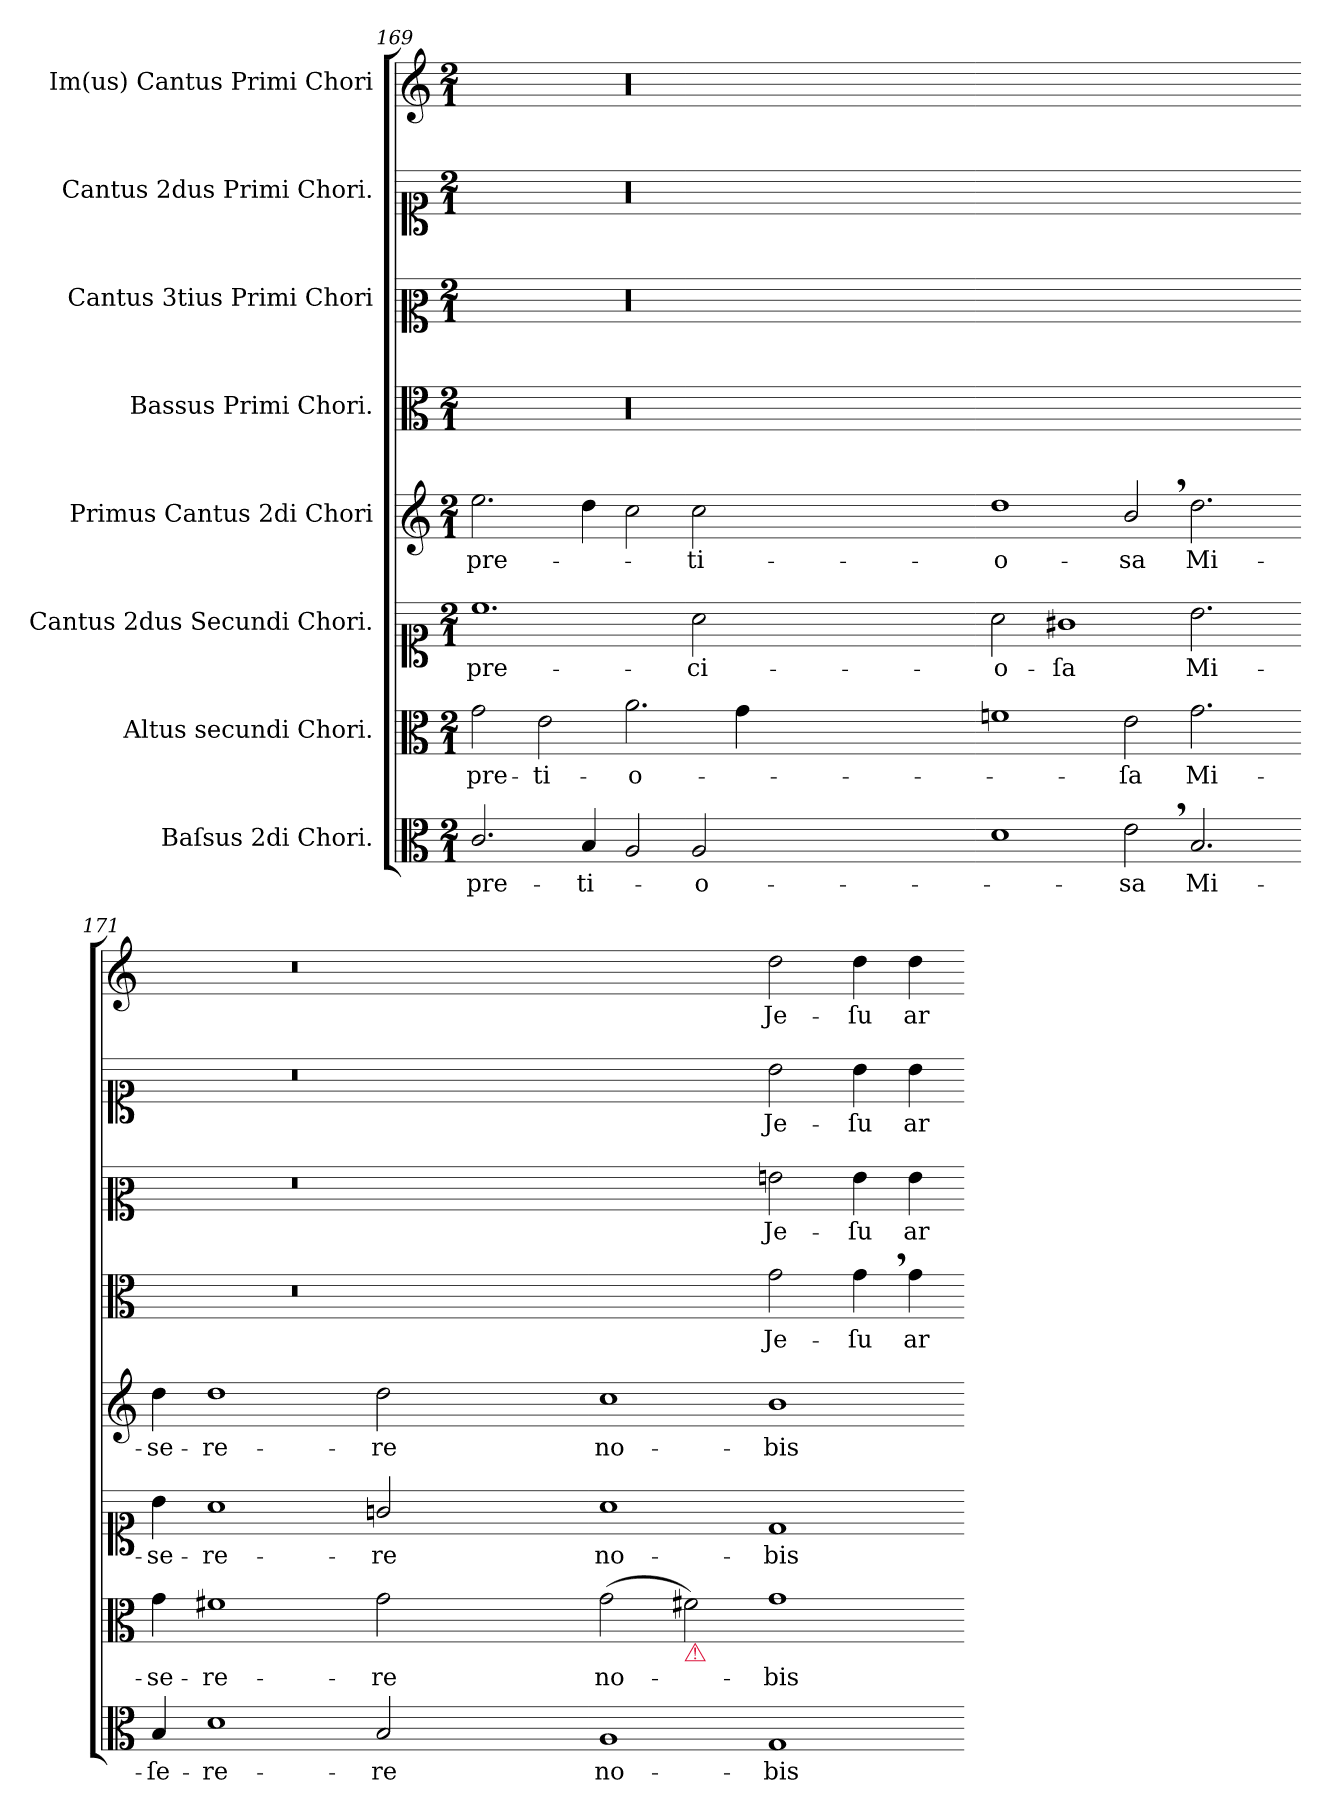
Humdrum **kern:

**kern	**text	**kern	**text	**kern	**text	**kern	**text	**kern	**text	**kern	**text	**kern	**text	**kern	**text
*part8	*part8	*part7	*part7	*part6	*part6	*part5	*part5	*part4	*part4	*part3	*part3	*part2	*part2	*part1	*part1
*staff8	*staff8	*staff7	*staff7	*staff6	*staff6	*staff5	*staff5	*staff4	*staff4	*staff3	*staff3	*staff2	*staff2	*staff1	*staff1
*I"Baſsus 2di Chori.	*	*I"Altus secundi Chori.	*	*I"Cantus 2dus Secundi Chori.	*	*I"Primus Cantus 2di Chori	*	*I"Bassus Primi Chori.	*	*I"Cantus 3tius Primi Chori	*	*I"Cantus 2dus Primi Chori.	*	*I"Im(us) Cantus Primi Chori	*
*clefC3	*	*clefC3	*	*clefC1	*	*clefG2	*	*clefC3	*	*clefC2	*	*clefC1	*	*clefG2	*
*k[]	*	*k[]	*	*k[]	*	*k[]	*	*k[]	*	*k[]	*	*k[]	*	*k[]	*
*M2/1	*	*M2/1	*	*M2/1	*	*M2/1	*	*M2/1	*	*M2/1	*	*M2/1	*	*M2/1	*
=169	=169	=169	=169	=169	=169	=169	=169	=169	=169	=169	=169	=169	=169	=169	=169
2.c/	pre-	2g\	pre-	1.cc	pre-	2.ee\	pre-	1ryy	.	1ryy	.	1ryy	.	1ryy	.
.	.	2e\	-ti-	.	.	.	.	.	.	.	.	.	.	.	.
4B/	-ti-	.	.	.	.	4dd\	.	.	.	.	.	.	.	.	.
2A/	.	2.a\	-o-	.	.	2cc\	.	00r	.	00r	.	00r	.	00r	.
2A/	-o-	.	.	2a\	-ci-	2cc\	-ti-	.	.	.	.	.	.	.	.
.	.	4g\	.	.	.	.	.	.	.	.	.	.	.	.	.
0.ryy	.	0.ryy	.	0.ryy	.	0.ryy	.	.	.	.	.	.	.	.	.
=170-	=170-	=170-	=170-	=170-	=170-	=170-	=170-	=170-	=170-	=170-	=170-	=170-	=170-	=170-	=170-
1d	.	1fn	.	2a\	-o-	1dd	-o-	0ryy	.	0ryy	.	0ryy	.	0ryy	.
.	.	.	.	1g#X	ſa	.	.	.	.	.	.	.	.	.	.
2e,<\	sa	2e\	ſa	.	.	2b,</	-sa	.	.	.	.	.	.	.	.
2.B/	Mi-	2.g\	Mi-	2.b\	Mi-	2.dd\	Mi-	.	.	.	.	.	.	.	.
.	.	.	.	.	.	.	.	4ryy	.	4ryy	.	4ryy	.	4ryy	.
=171-	=171-	=171-	=171-	=171-	=171-	=171-	=171-	=171-	=171-	=171-	=171-	=171-	=171-	=171-	=171-
4B/	ſe-	4g\	-se-	4b\	-se-	4dd\	-se-	2.ryy	.	2.ryy	.	2.ryy	.	2.ryy	.
1d	-re-	1f#X	-re-	1a	-re-	1dd	-re-	.	.	.	.	.	.	.	.
.	.	.	.	.	.	.	.	0r	.	0r	.	0r	.	0r	.
2B/	-re	2g\	-re	2gn/	-re	2dd\	-re	.	.	.	.	.	.	.	.
1ryy	.	1ryy	.	1ryy	.	1ryy	.	.	.	.	.	.	.	.	.
=172-	=172-	=172-	=172-	=172-	=172-	=172-	=172-	=172-	=172-	=172-	=172-	=172-	=172-	=172-	=172-
1A	no-	(2g\	no-	1a	no-	1cc	no-	1ryy	.	1ryy	.	1ryy	.	1ryy	.
!	!	!LO:TX:b:color=crimson:t=⚠	!	!	!	!	!	!	!	!	!	!	!	!	!
.	.	2f#X\)	.	.	.	.	.	.	.	.	.	.	.	.	.
1G	-bis	1g	-bis	1d	-bis	1b	-bis	2g\	Je-	2gn\	Je-	2b\	Je-	2dd\	Je-
.	.	.	.	.	.	.	.	4g,<\	-ſu	4g\	-ſu	4b\	-ſu	4dd\	-ſu
.	.	.	.	.	.	.	.	4g\	ar-	4g\	ar-	4b\	ar-	4dd\	ar-
=-	=-	=-	=-	=-	=-	=-	=-	=-	=-	=-	=-	=-	=-	=-	=-
*-	*-	*-	*-	*-	*-	*-	*-	*-	*-	*-	*-	*-	*-	*-	*-
